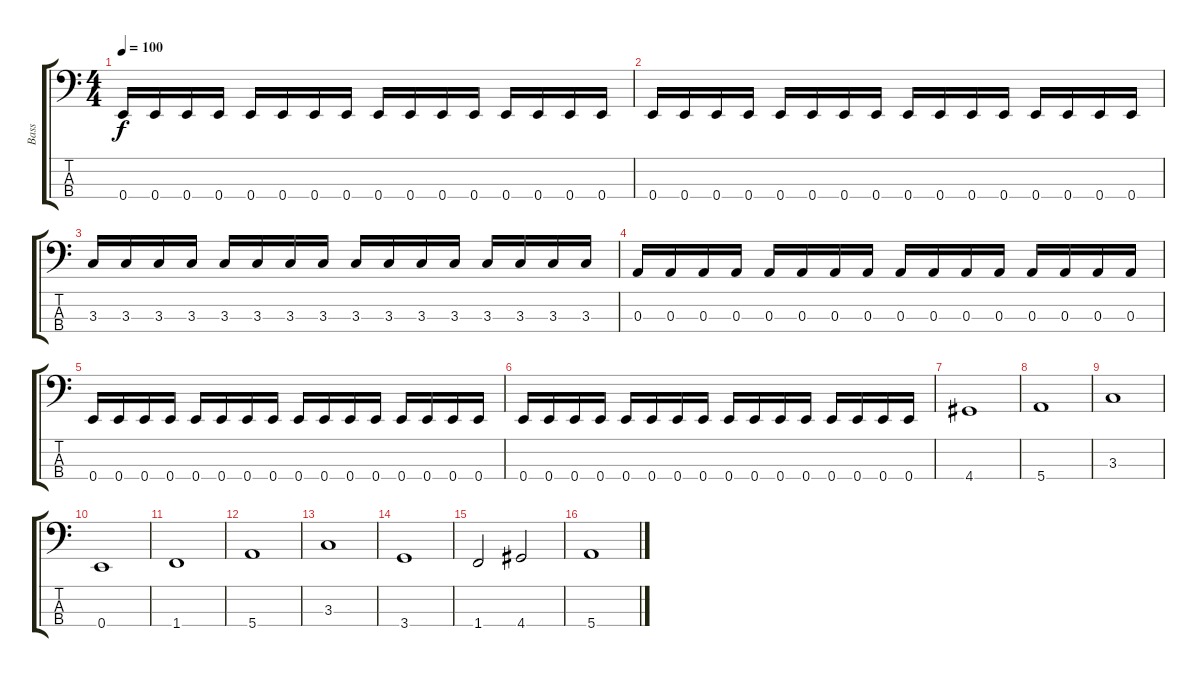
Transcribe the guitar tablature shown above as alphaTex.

\track ("Bass" "Bass") {instrument slapbass2}
\staff {score tabs}
\tuning (G2 D2 A1 E1) {hide}
\ts (4 4)
\tempo 100
\clef f4
\ks c
0.4.16{dy f} 0.4.16 0.4.16 0.4.16 0.4.16 0.4.16 0.4.16 0.4.16 0.4.16 0.4.16 0.4.16 0.4.16 0.4.16 0.4.16 0.4.16 0.4.16 |
0.4.16 0.4.16 0.4.16 0.4.16 0.4.16 0.4.16 0.4.16 0.4.16 0.4.16 0.4.16 0.4.16 0.4.16 0.4.16 0.4.16 0.4.16 0.4.16 |
3.3.16 3.3.16 3.3.16 3.3.16 3.3.16 3.3.16 3.3.16 3.3.16 3.3.16 3.3.16 3.3.16 3.3.16 3.3.16 3.3.16 3.3.16 3.3.16 |
0.3.16 0.3.16 0.3.16 0.3.16 0.3.16 0.3.16 0.3.16 0.3.16 0.3.16 0.3.16 0.3.16 0.3.16 0.3.16 0.3.16 0.3.16 0.3.16 |
0.4.16 0.4.16 0.4.16 0.4.16 0.4.16 0.4.16 0.4.16 0.4.16 0.4.16 0.4.16 0.4.16 0.4.16 0.4.16 0.4.16 0.4.16 0.4.16 |
0.4.16 0.4.16 0.4.16 0.4.16 0.4.16 0.4.16 0.4.16 0.4.16 0.4.16 0.4.16 0.4.16 0.4.16 0.4.16 0.4.16 0.4.16 0.4.16 |
4.4.1 |
5.4.1 |
3.3.1 |
0.4.1 |
1.4.1 |
5.4.1 |
3.3.1 |
3.4.1 |
1.4.2 4.4.2 |
5.4.1
